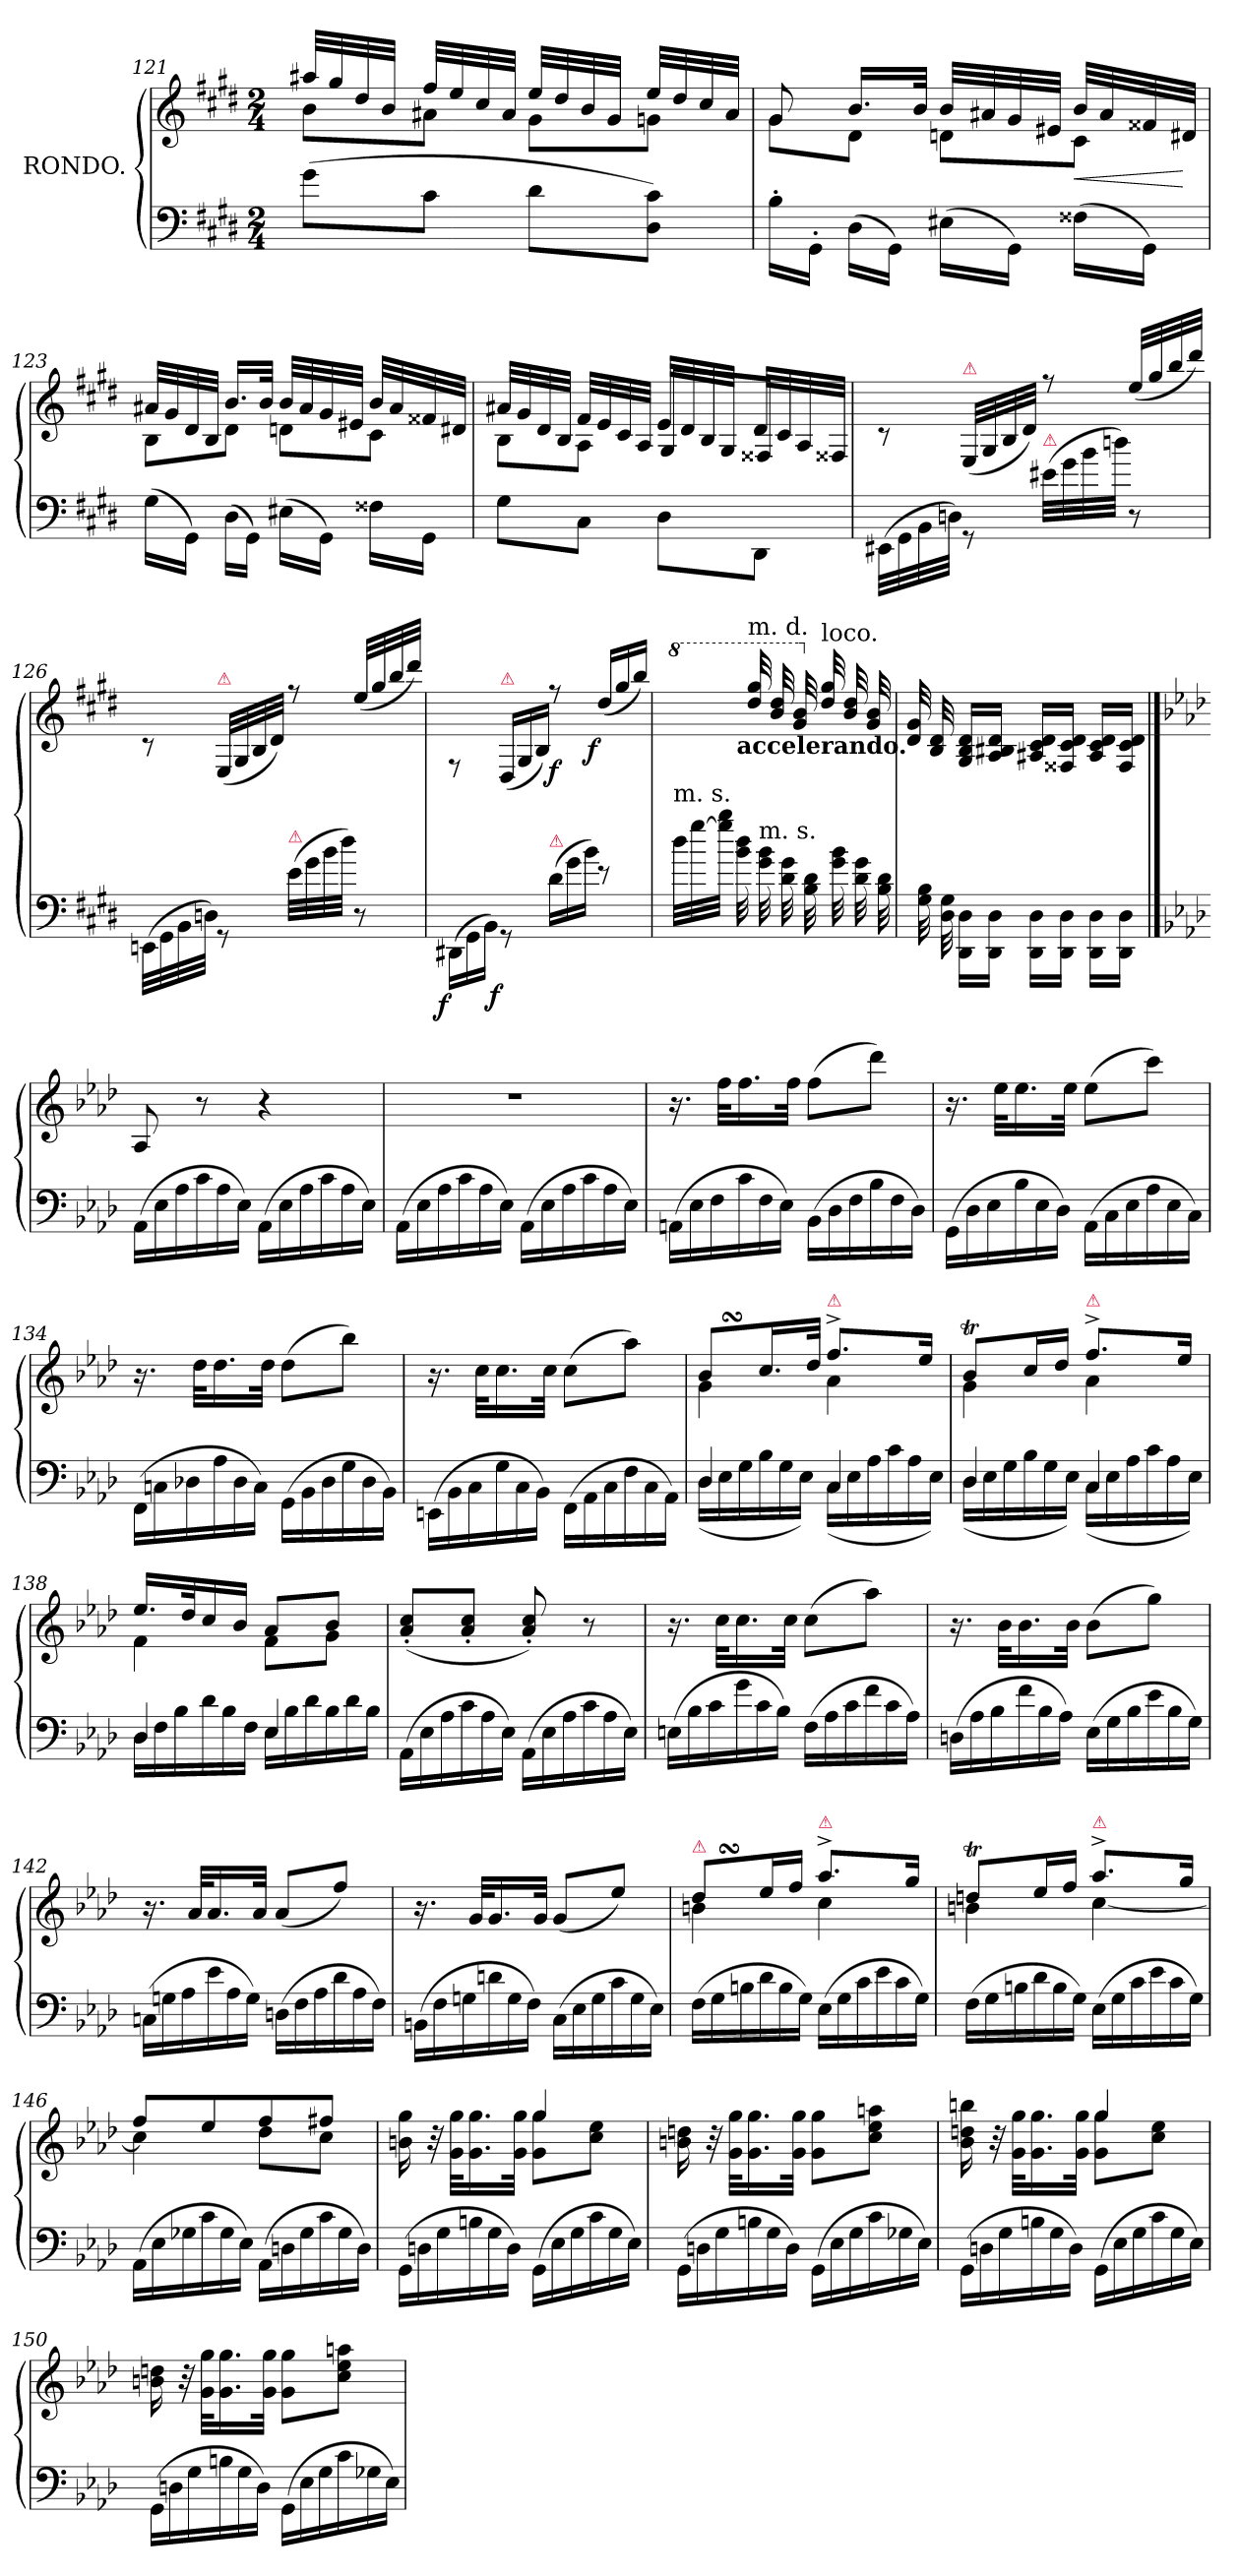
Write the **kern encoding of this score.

**kern	**kern	**dynam
*part1	*part1	*part1
*staff2	*staff1	*staff1/2
*I"RONDO.	*	*
*clefF4	*clefG2	*
*k[f#c#g#d#]	*k[f#c#g#d#]	*
*M2/4	*M2/4	*
=121	=121	=121
*	*^	*
(>8g#\L	32aa#XLLL	8bL	.
.	32gg#	.	.
.	32dd#	.	.
.	32bJJJ	.	.
8c#J	32ff#LLL	8a#XJ	.
.	32ee	.	.
.	32cc#	.	.
.	32a#JJJ	.	.
8d#\L	32eeLLL	8g#L	.
.	32dd#	.	.
.	32b	.	.
.	32g#JJJ	.	.
8D# 8c#J)	32eeLLL	8gnJ	.
.	32dd#	.	.
.	32cc#	.	.
.	32a#JJJ	.	.
=122	=122	=122	=122
16B'>\LL	8g#/	8g#L	.
16GG#'>JJ	.	.	.
(>16D#\LL	16.b/LL	8d#J	.
16GG#JJ)	.	.	.
.	32bJJk	.	.
(>16E#X\LL	32bLLL	8dnL	.
.	32a#X	.	.
16GG#JJ)	32g#	.	.
.	32e#XJJJ	.	.
!	!	!	!LO:HP:b
(>16F##X\LL	32bLLL	8c#J	<
.	32a#	.	.
16GG#JJ)	32f##X	.	.
.	32d#XJJJ	.	[
=123	=123	=123	=123
(>16G#\LL	32a#XLLL	8BL	.
.	32g#	.	.
16GG#JJ)	32d#	.	.
.	32BJJJ	.	.
(>16D#\LL	16.bLL	8d#J	.
16GG#JJ)	.	.	.
.	32bJJk	.	.
(>16E#X\LL	32bLLL	8dnL	.
.	32a#	.	.
16GG#JJ)	32g#	.	.
.	32e#XJJJ	.	.
16F##X\LL	32bLLL	8c#J	.
.	32a#	.	.
16GG#JJ	32f##X	.	.
.	32d#XJJJ	.	.
=124	=124	=124	=124
8G#\L	32a#XLLL	8B\L	.
.	32g#	.	.
.	32d#	.	.
.	32BJJJ	.	.
8C#J	32f#LLL	8AJ	.
.	32e	.	.
.	32c#	.	.
.	32AJJJ	.	.
8D#\L	32eLLL	8G#/L	.
.	32d#	.	.
.	32B	.	.
.	32G#JJJ	.	.
8DD#J	32d#LLL	8F##XJ	.
.	32c#	.	.
.	32A	.	.
.	32F##XJJJ	.	.
*	*v	*v	*
=125	=125	=125
(>32EE#X\LLL	8rc	.
32GG#	.	.
32BB	.	.
32DnJJJ)	.	.
!	!LO:TX:a:color=crimson:t=⚠	!
8rGG	(<32E/LLL	.
.	32G#/	.
.	32B/	.
.	32d#/JJJ)	.
!LO:TX:a:color=crimson:t=⚠	!	!
(>32e#X\LLL	8rff	.
32g#\	.	.
32b\	.	.
32ddn\JJJ)	.	.
8r	(<32ee/LLL	.
.	32gg#	.
.	32bb	.
.	32ddd#JJJ)	.
=126	=126	=126
(>32EEn\LLL	8rc	.
32GG#	.	.
32BB	.	.
32DnJJJ)	.	.
!	!LO:TX:a:color=crimson:t=⚠	!
8rGG	(<32E/LLL	.
.	32G#/	.
.	32B/	.
.	32d#/JJJ)	.
!LO:TX:a:color=crimson:t=⚠	!	!
(>32e\LLL	8rff	.
32g#\	.	.
32b\	.	.
32dd#\JJJ)	.	.
8r	(<32ee/LLL	.
.	32gg#	.
.	32bb	.
.	32ddd#JJJ)	.
=127	=127	=127
*Xtuplet	*	*
!	!	!LO:DY:b=2:rj
(>24DD#X\LL	8rF	f
24GG#	.	.
24BBJJ)	.	.
*	*Xtuplet	*
!	!LO:TX:a:color=crimson:t=⚠	!
!	!	!LO:DY:b=2:rj
8rGG	(<24D#/LL	f
.	24G#/	.
.	24B/JJ)	.
!LO:TX:a:color=crimson:t=⚠	!	!
!	!	!LO:DY:b
(>24d#\LL	8rff	f
24g#\	.	.
24b\JJ)	.	.
!	!	!LO:DY:b:rj
8re	(<24dd#/LL	f
.	24gg#	.
.	24bbJJ)	.
=128	=128	=128
*	*8va	*
!LO:TX:a:t=m. s.	!	!
32dd#\LLL	16.dn/yy	.
[32gg#\	.	.
32gg#]\ 32bb\JJJ	.	.
!	!LO:TX:b:B:t=accelerando.	!
32b\ 32dd#\	32ryy	.
!	!LO:TX:a:t=m. d.	!
32ryy	32ddd#/ 32ggg#/	.
!LO:TX:a:t=m. s.	!	!
32g#\ 32b\	32ryy	.
32ryy	32bb/ 32ddd#/	.
32d#\ 32g#\	32ryy	.
32ryy	32gg#/ 32bb/	.
32B\ 32d#\	32ryy	.
*	*X8va	*
!	!LO:TX:a:t=loco.	!
32ryy	32dd#/ 32gg#/	.
32g#\ 32b\	32ryy	.
32ryy	32b/ 32dd#/	.
32d#\ 32g#\	32ryy	.
32ryy	32g#/ 32b/	.
32B\ 32d#\	32ryy	.
=129	=129	=129
32ryy	32d#/ 32g#/	.
32G#\ 32B\	32ryy	.
32ryy	32B/ 32d#/	.
32D#\ 32G#\	32ryy	.
16DD#\ 16D#\LL	16G#/ 16B/ 16d#/LL	.
16DD#\ 16D#\JJ	16A/ 16B#X/ 16d#/JJ	.
16DD#\ 16D#\LL	16A#X/ 16c#/ 16d#/LL	.
16DD#\ 16D#\JJ	16F##X/ 16c#/ 16d#/JJ	.
16DD# 16D#LL	16A#/ 16c#/ 16d#/LL	.
16DD#\ 16D#\JJ	16F##/ 16c#/ 16d#/JJ	.
==130	==130	==130
*k[b-e-a-d-]	*k[b-e-a-d-]	*
*	*MM108	*
(>24AA-LL	8A-	.
24E-	.	.
24A-	.	.
24c	8r	.
24A-	.	.
24E-JJ)	.	.
(>24AA-LL	4r	.
24E-	.	.
24A-	.	.
24c	.	.
24A-	.	.
24E-JJ)	.	.
=131	=131	=131
(>24AA-LL	2rdd	.
24E-	.	.
24A-	.	.
24c	.	.
24A-	.	.
24E-JJ)	.	.
(>24AA-LL	.	.
24E-	.	.
24A-	.	.
24c	.	.
24A-	.	.
24E-JJ)	.	.
=132	=132	=132
(>24AAn\LL	16.r	.
24E-	.	.
24F	.	.
.	32ffKLL	.
24c	16.ff	.
24F	.	.
24E-JJ)	.	.
.	32ffJJk	.
(>24BB-\LL	(>8ffL	.
24D-	.	.
24F	.	.
24B-	8ddd-J)	.
24F	.	.
24D-JJ)	.	.
=133	=133	=133
(>24GGLL	16.r	.
24D-	.	.
24E-	.	.
.	32ee-KLL	.
24B-	16.ee-	.
24E-	.	.
24D-JJ)	.	.
.	32ee-JJk	.
(>24AA-\LL	(>8ee-L	.
24C	.	.
24E-	.	.
24A-	8cccJ)	.
24E-	.	.
24CJJ)	.	.
=134	=134	=134
(>24FF\LL	16.r	.
24Cn	.	.
24D-X	.	.
.	32dd-KLL	.
24A-	16.dd-	.
24D-	.	.
24CJJ)	.	.
.	32dd-JJk	.
(>24GG\LL	(>8dd-L	.
24BB-	.	.
24D-	.	.
24G	8bb-J)	.
24D-	.	.
24BB-JJ)	.	.
=135	=135	=135
(>24EEn\LL	16.r	.
24BB-	.	.
24C	.	.
.	32ccKLL	.
24G	16.cc	.
24C	.	.
24BB-JJ)	.	.
.	32ccJJk	.
(>24FF\LL	(>8ccL	.
24AA-	.	.
24C	.	.
24F	8aa-J)	.
24C	.	.
24AA-JJ)	.	.
=136	=136	=136
*^	*^	*
4D-/	(>24D-\LL	8b-SSSL	4g\	.
.	24E-	.	.	.
.	24G	.	.	.
.	24B-	16.ccL	.	.
.	24G	.	.	.
.	24E-JJ)	.	.	.
.	.	32dd-JJk	.	.
!	!	!LO:TX:a:color=crimson:t=⚠	!	!
4C/	(>24C\LL	8.ff^>L	4a-	.
.	24E-	.	.	.
.	24A-	.	.	.
.	24c	.	.	.
.	24A-	.	.	.
.	.	16ee-Jk	.	.
.	24E-JJ)	.	.	.
=137	=137	=137	=137	=137
4D-/	(>24D-\LL	8b-TL	4g	.
.	24E-	.	.	.
.	24G	.	.	.
.	24B-	16ccL	.	.
.	24G	.	.	.
.	.	16dd-JJ	.	.
.	24E-JJ)	.	.	.
!	!	!LO:TX:a:color=crimson:t=⚠	!	!
4C/	(>24C\LL	8.ff^>L	4a-	.
.	24E-	.	.	.
.	24A-	.	.	.
.	24c	.	.	.
.	24A-	.	.	.
.	.	16ee-Jk	.	.
.	24E-JJ)	.	.	.
=138	=138	=138	=138	=138
4D-/	24D-\LL	16.ee-LL	4f	.
.	24F	.	.	.
.	24B-	.	.	.
.	.	32dd-K	.	.
.	24d-	16cc	.	.
.	24B-	.	.	.
.	.	16b-JJ	.	.
.	24FJJ	.	.	.
4E-/	24E-\LL	8a-L	8fL	.
.	24B-	.	.	.
.	24d-	.	.	.
.	24B-	8b-J	8gJ	.
.	24d-	.	.	.
.	24B-JJ	.	.	.
*v	*v	*	*	*
*	*v	*v	*
=139	=139	=139
(>24AA-LL	(<8a-'</ 8cc'</L	.
24E-	.	.
24A-	.	.
24c	8a-'< 8cc'<J	.
24A-	.	.
24E-JJ)	.	.
(>24AA-LL	8a-'</ 8cc'</)	.
24E-	.	.
24A-	.	.
24c	8r	.
24A-	.	.
24E-JJ)	.	.
=140	=140	=140
(>24EnLL	16.r	.
24B-	.	.
24c	.	.
.	32ccKLL	.
24g	16.cc	.
24c	.	.
24B-JJ)	.	.
.	32ccJJk	.
(>24FLL	(>8ccL	.
24A-	.	.
24c	.	.
24f	8aa-J)	.
24c	.	.
24A-JJ)	.	.
=141	=141	=141
(>24DnLL	16.r	.
24A-	.	.
24B-	.	.
.	32b-KLL	.
24f	16.b-	.
24B-	.	.
24A-JJ)	.	.
.	32b-JJk	.
(>24E-LL	(>8b-L	.
24G	.	.
24B-	.	.
24e-	8ggJ)	.
24B-	.	.
24GJJ)	.	.
=142	=142	=142
(>24CnLL	16.r	.
24Gn	.	.
24A-	.	.
.	32a-KLL	.
24e-	16.a-	.
24A-	.	.
24GJJ)	.	.
.	32a-JJk	.
(>24DnLL	(<8a-/L	.
24F	.	.
24A-	.	.
24d-	8ffJ)	.
24A-	.	.
24FJJ)	.	.
=143	=143	=143
(>24BBnLL	16.r	.
24F	.	.
24Gn	.	.
.	32gKLL	.
24dn	16.g	.
24G	.	.
24FJJ)	.	.
.	32gJJk	.
(>24CLL	(<8g/L	.
24E-	.	.
24G	.	.
24c	8ee-J)	.
24G	.	.
24E-JJ)	.	.
=144	=144	=144
*	*^	*
!	!LO:TX:a:color=crimson:t=⚠	!	!
(>24F\LL	8dd-SSsL	4bn	.
24G	.	.	.
24Bn	.	.	.
24d-	16ee-L	.	.
24B	.	.	.
.	16ffJJ	.	.
24GJJ)	.	.	.
!	!LO:TX:a:color=crimson:t=⚠	!	!
(>24E-\LL	8.aa-^>L	4cc	.
24G	.	.	.
24c	.	.	.
24e-	.	.	.
24c	.	.	.
.	16ggJk	.	.
24GJJ)	.	.	.
=145	=145	=145	=145
(>24F\LL	8ddntL	4bn	.
24G	.	.	.
24Bn	.	.	.
24d-	16ee-L	.	.
24B	.	.	.
.	16ffJJ	.	.
24GJJ)	.	.	.
!	!LO:TX:a:color=crimson:t=⚠	!	!
(>24E-\LL	8.aa-^>L	[4cc	.
24G	.	.	.
24c	.	.	.
24e-	.	.	.
24c	.	.	.
.	16ggJk	.	.
24GJJ)	.	.	.
=146	=146	=146	=146
(>24AA-\LL	8ffL	4cc]	.
24E-	.	.	.
24G-X	.	.	.
24c	8ee-	.	.
24G-	.	.	.
24E-JJ)	.	.	.
(>24AA-\LL	8ff	8dd-L	.
24Dn	.	.	.
24G-	.	.	.
24c	8ff#XJ	8ccJ	.
24G-	.	.	.
24DJJ)	.	.	.
=147	=147	=147	=147
(>24GGLL	16bn\ 16gg\	4ryy	.
24Dn	.	.	.
.	32r	.	.
24G	.	.	.
.	32g\ 32gg\KLL	.	.
24Bn	16.g 16.gg	.	.
24G	.	.	.
24DJJ)	.	.	.
.	32g 32ggJJk	.	.
(>24GGLL	4gg	8g 8ggL	.
24E-	.	.	.
24G	.	.	.
24c	.	8cc 8ee-J	.
24G	.	.	.
24E-JJ)	.	.	.
*	*v	*v	*
=148	=148	=148
(>24GGLL	16bn 16ddn	.
24Dn	.	.
.	32r	.
24G	.	.
.	32g\ 32gg\KLL	.
24Bn	16.g 16.gg	.
24G	.	.
24DJJ)	.	.
.	32g 32ggJJk	.
(>24GGLL	8g\ 8gg\L	.
24E-	.	.
24G	.	.
24c	8cc 8ee- 8aanJ	.
24G-X	.	.
24E-JJ)	.	.
=149	=149	=149
*	*^	*
(>24GGLL	16b-\ 16ddn\ 16bbn\	4ryy	.
24Dn	.	.	.
.	32r	.	.
24G	.	.	.
.	32g 32ggKLL	.	.
24Bn	16.g\ 16.gg\	.	.
24G	.	.	.
24DJJ)	.	.	.
.	32g 32ggJJk	.	.
(>24GGLL	4gg	8g\ 8gg\L	.
24E-	.	.	.
24G	.	.	.
24c	.	8cc 8ee-J	.
24G	.	.	.
24E-JJ)	.	.	.
*	*v	*v	*
=150	=150	=150
(>24GGLL	16bn 16ddn	.
24Dn	.	.
.	32r	.
24G	.	.
.	32g 32ggKLL	.
24Bn	16.g 16.gg	.
24G	.	.
24DJJ)	.	.
.	32g 32ggJJk	.
(>24GGLL	8g\ 8gg\L	.
24E-	.	.
24G	.	.
24c	8cc 8ee- 8aanJ	.
24G-X	.	.
24E-JJ)	.	.
=	=	=
*-	*-	*-
